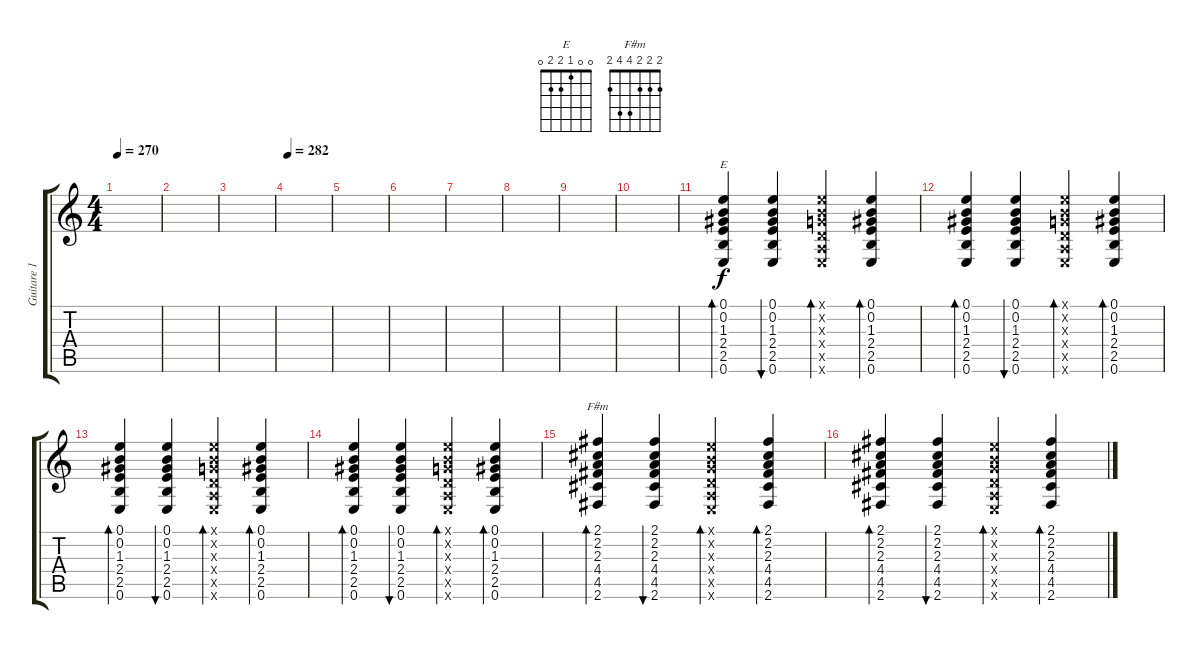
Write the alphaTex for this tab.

\track ("Guitare 1" "Guitare 1") {instrument electricguitarjazz}
\staff {score tabs}
\tuning (E4 B3 G3 D3 A2 E2) {hide}
\chord ("E" 0 0 1 2 2 0)
\chord ("F#m" 2 2 2 4 4 2)
\ts (4 4)
\tempo 270
\clef g2
\ks c
|
|
|
\tempo 282
|
|
|
|
|
|
|
(0.1 0.2 1.3 2.4 2.5 0.6).4{bd 60 ch "E"} (0.1 0.2 1.3 2.4 2.5 0.6).4{bu 60} (0.1{x} 0.2{x} 0.3{x} 0.4{x} 0.5{x} 0.6{x}).4{bd 60} (0.1 0.2 1.3 2.4 2.5 0.6).4{bd 60} |
(0.1 0.2 1.3 2.4 2.5 0.6).4{bd 60} (0.1 0.2 1.3 2.4 2.5 0.6).4{bu 60} (0.1{x} 0.2{x} 0.3{x} 0.4{x} 0.5{x} 0.6{x}).4{bd 60} (0.1 0.2 1.3 2.4 2.5 0.6).4{bd 60} |
(0.1 0.2 1.3 2.4 2.5 0.6).4{bd 60} (0.1 0.2 1.3 2.4 2.5 0.6).4{bu 60} (0.1{x} 0.2{x} 0.3{x} 0.4{x} 0.5{x} 0.6{x}).4{bd 60} (0.1 0.2 1.3 2.4 2.5 0.6).4{bd 60} |
(0.1 0.2 1.3 2.4 2.5 0.6).4{bd 60} (0.1 0.2 1.3 2.4 2.5 0.6).4{bu 60} (0.1{x} 0.2{x} 0.3{x} 0.4{x} 0.5{x} 0.6{x}).4{bd 60} (0.1 0.2 1.3 2.4 2.5 0.6).4{bd 60} |
(2.1 2.2 2.3 4.4 4.5 2.6).4{bd 60 ch "F#m"} (2.1 2.2 2.3 4.4 4.5 2.6).4{bu 60} (0.1{x} 0.2{x} 0.3{x} 0.4{x} 0.5{x} 0.6{x}).4{bd 60} (2.1 2.2 2.3 4.4 4.5 2.6).4{bd 60} |
(2.1 2.2 2.3 4.4 4.5 2.6).4{bd 60} (2.1 2.2 2.3 4.4 4.5 2.6).4{bu 60} (0.1{x} 0.2{x} 0.3{x} 0.4{x} 0.5{x} 0.6{x}).4{bd 60} (2.1 2.2 2.3 4.4 4.5 2.6).4{bd 60}
